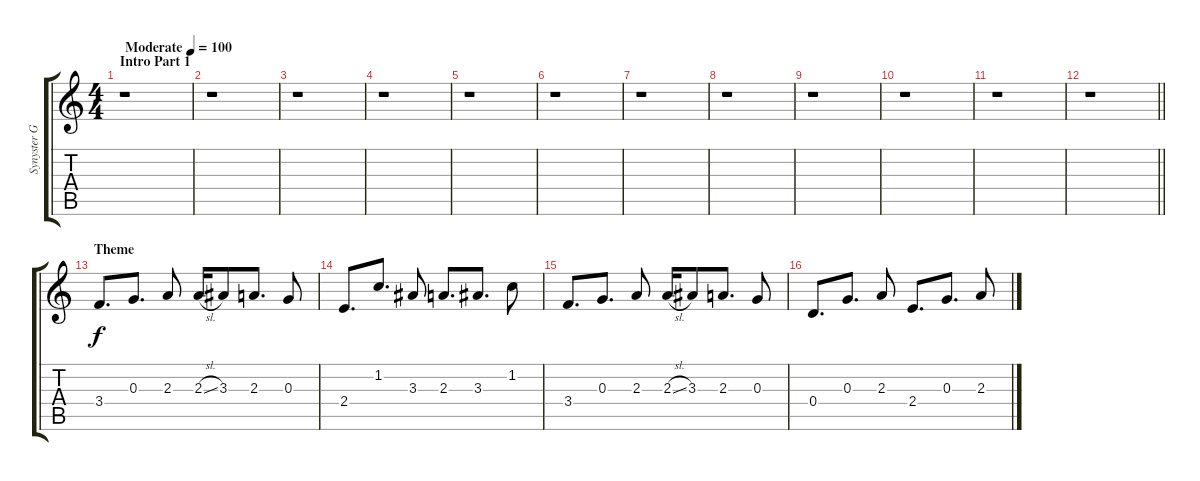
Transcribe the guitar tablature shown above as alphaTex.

\track ("Synyster Gates Panned" "Synyster G") {instrument distortionguitar}
\staff {score tabs}
\tuning (E4 B3 G3 D3 A2 D2) {hide}
\ts (4 4)
\section ("" "Intro Part 1")
\tempo (100 "Moderate")
\clef g2
\ks c
r.1{dy f instrument distortionguitar} |
r.1 |
r.1 |
r.1 |
r.1 |
r.1 |
r.1 |
r.1 |
r.1 |
r.1 |
r.1 |
\barLineRight lightlight
r.1 |
\section ("" "Theme")
3.4.8{d} 0.3.8{d} 2.3.8 2.3{sl}.16 3.3.8 2.3.8{d} 0.3.8 |
2.4.8{d} 1.2.8{d} 3.3.8 2.3.8{d} 3.3.8{d} 1.2.8 |
3.4.8{d} 0.3.8{d} 2.3.8 2.3{sl}.16 3.3.8 2.3.8{d} 0.3.8 |
0.4.8{d} 0.3.8{d} 2.3.8 2.4.8{d} 0.3.8{d} 2.3.8
